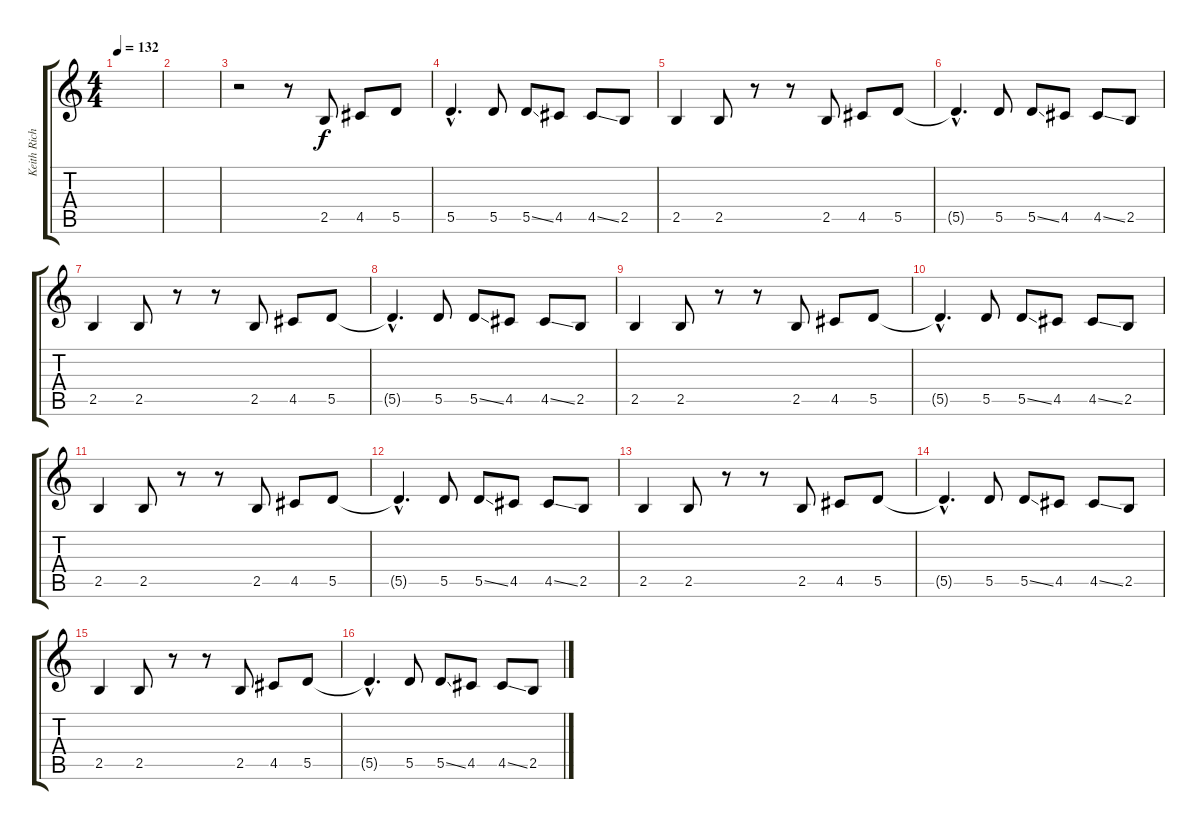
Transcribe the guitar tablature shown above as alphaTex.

\track ("Keith Richards" "Keith Rich") {instrument distortionguitar}
\staff {score tabs}
\tuning (E4 B3 G3 D3 A2 E2) {hide}
\ts (4 4)
\tempo 132
\clef g2
\ks c
|
|
r.2 r.8 2.5.8 4.5.8 5.5.8 |
5.5{hac}.4{d} 5.5.8 5.5{ss}.8 4.5.8 4.5{ss}.8 2.5.8 |
2.5.4 2.5.8 r.8 r.8 2.5.8 4.5.8 5.5.8 |
5.5{hac t}.4{d} 5.5.8 5.5{ss}.8 4.5.8 4.5{ss}.8 2.5.8 |
2.5.4 2.5.8 r.8 r.8 2.5.8 4.5.8 5.5.8 |
5.5{hac t}.4{d} 5.5.8 5.5{ss}.8 4.5.8 4.5{ss}.8 2.5.8 |
2.5.4 2.5.8 r.8 r.8 2.5.8 4.5.8 5.5.8 |
5.5{hac t}.4{d} 5.5.8 5.5{ss}.8 4.5.8 4.5{ss}.8 2.5.8 |
2.5.4 2.5.8 r.8 r.8 2.5.8 4.5.8 5.5.8 |
5.5{hac t}.4{d} 5.5.8 5.5{ss}.8 4.5.8 4.5{ss}.8 2.5.8 |
2.5.4 2.5.8 r.8 r.8 2.5.8 4.5.8 5.5.8 |
5.5{hac t}.4{d} 5.5.8 5.5{ss}.8 4.5.8 4.5{ss}.8 2.5.8 |
2.5.4 2.5.8 r.8 r.8 2.5.8 4.5.8 5.5.8 |
5.5{hac t}.4{d} 5.5.8 5.5{ss}.8 4.5.8 4.5{ss}.8 2.5.8
